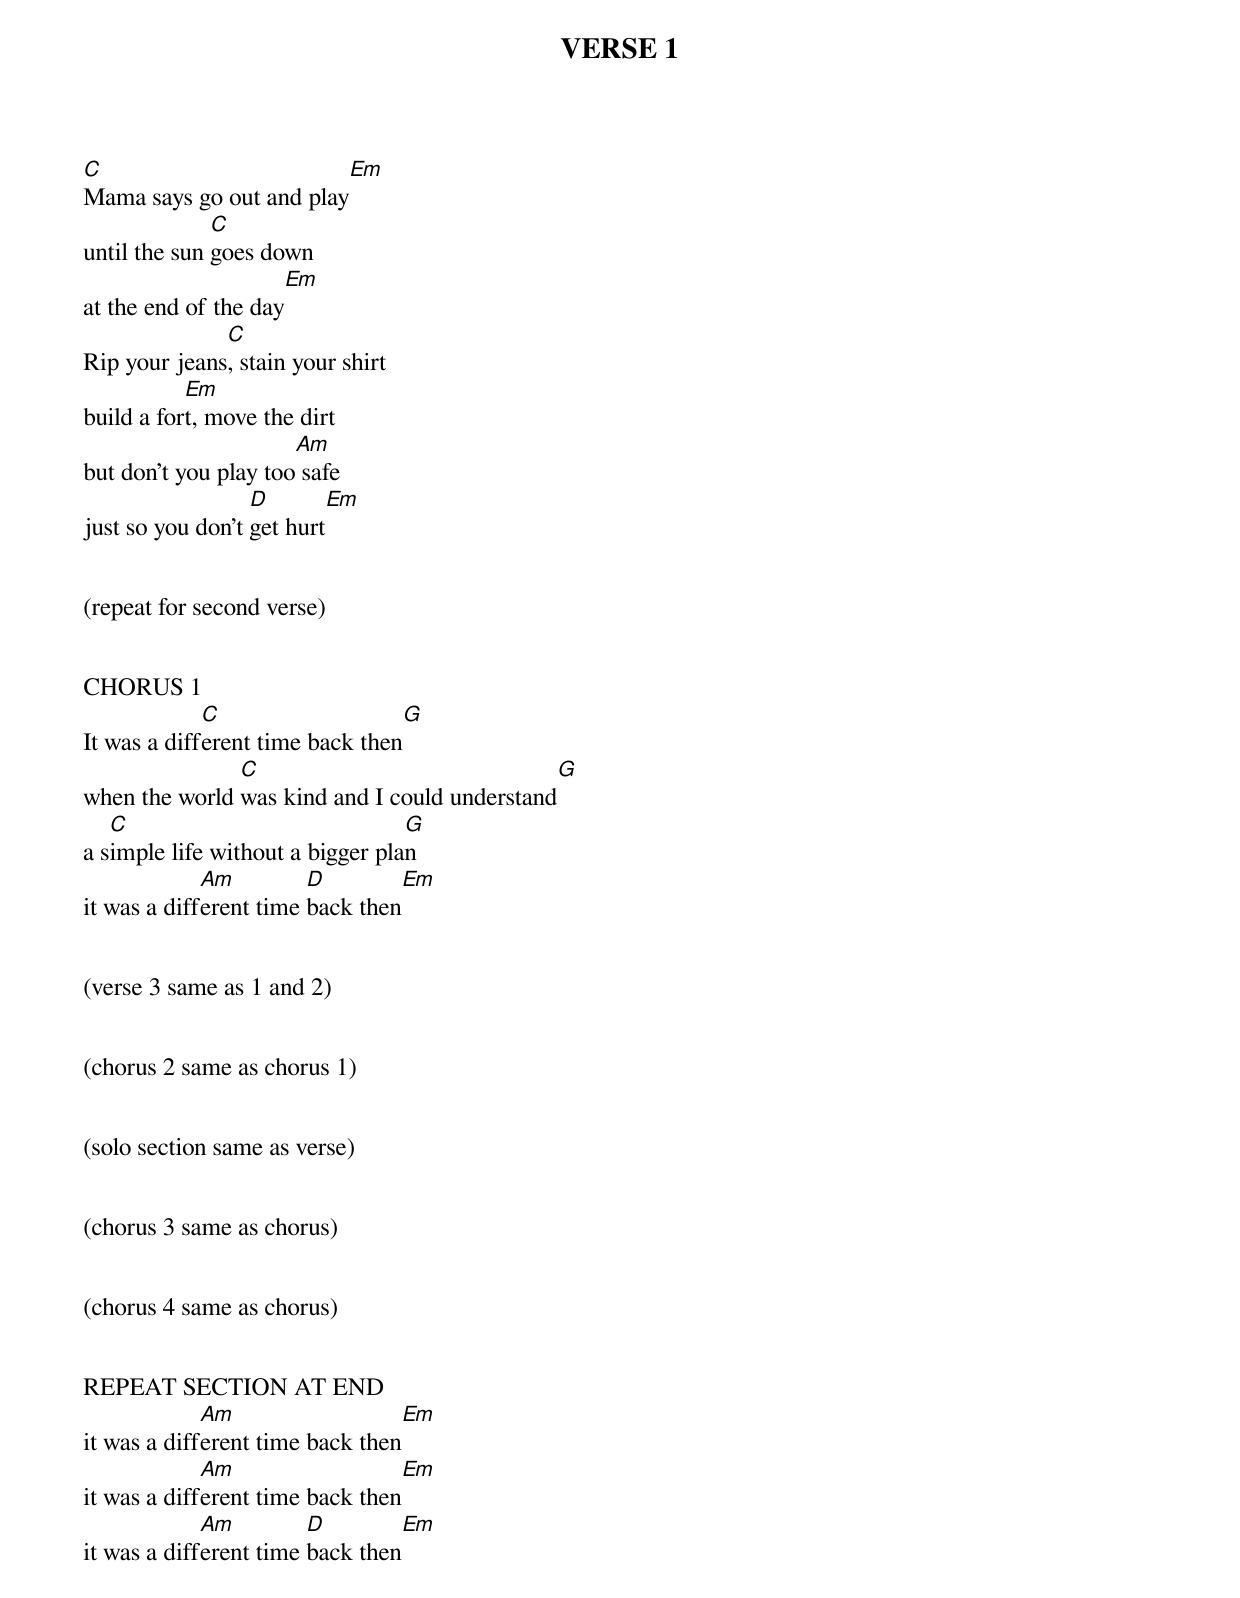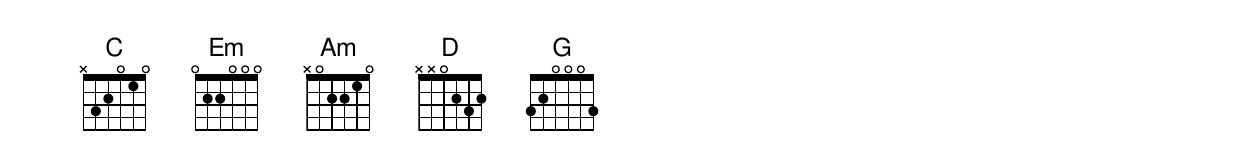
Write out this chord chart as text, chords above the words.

VERSE 1
C                                   Em
Mama says go out and play
              C
until the sun goes down
                           Em
at the end of the day
              C
Rip your jeans, stain your shirt
           Em
build a fort, move the dirt
                      Am
but don't you play too safe
                  D            Em
just so you don't get hurt


(repeat for second verse)


CHORUS 1
             C                            G
It was a different time back then
               C                                         G
when the world was kind and I could understand
   C                              G
a simple life without a bigger plan
             Am         D             Em
it was a different time back then


(verse 3 same as 1 and 2)


(chorus 2 same as chorus 1)


(solo section same as verse)


(chorus 3 same as chorus)


(chorus 4 same as chorus)


REPEAT SECTION AT END
             Am                         Em
it was a different time back then
             Am                         Em
it was a different time back then
             Am         D             Em
it was a different time back then
